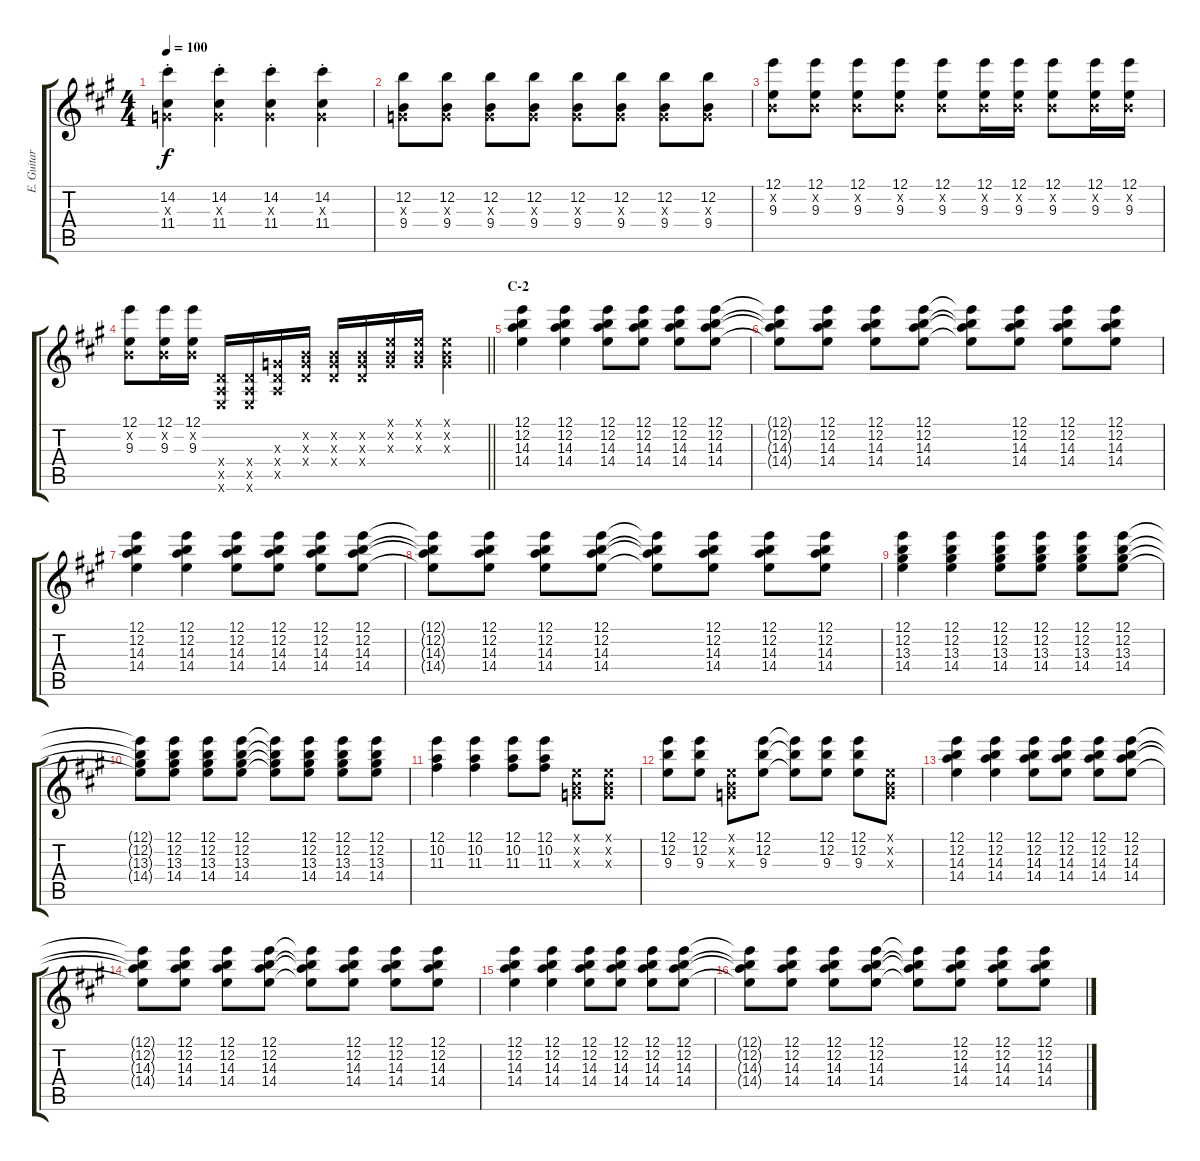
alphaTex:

\track ("E. Guitar I" "E. Guitar ") {instrument overdrivenguitar}
\staff {score tabs}
\tuning (E4 B3 G3 D3 A2 E2) {hide}
\ts (4 4)
\tempo 100
\clef g2
\ks a
(14.2{st} 0.3{x} 11.4{st}).4{dy f} (14.2{st} 0.3{x} 11.4{st}).4 (14.2{st} 0.3{x} 11.4{st}).4 (14.2{st} 0.3{x} 11.4{st}).4 |
(12.2 0.3{x} 9.4).8 (12.2 0.3{x} 9.4).8 (12.2 0.3{x} 9.4).8 (12.2 0.3{x} 9.4).8 (12.2 0.3{x} 9.4).8 (12.2 0.3{x} 9.4).8 (12.2 0.3{x} 9.4).8 (12.2 0.3{x} 9.4).8 |
(12.1 0.2{x} 9.3).8 (12.1 0.2{x} 9.3).8 (12.1 0.2{x} 9.3).8 (12.1 0.2{x} 9.3).8 (12.1 0.2{x} 9.3).8 (12.1 0.2{x} 9.3).16 (12.1 0.2{x} 9.3).16 (12.1 0.2{x} 9.3).8 (12.1 0.2{x} 9.3).16 (12.1 0.2{x} 9.3).16 |
\barLineRight lightlight
(12.1 0.2{x} 9.3).8 (12.1 0.2{x} 9.3).16 (12.1 0.2{x} 9.3).16 (0.4{x} 0.5{x} 0.6{x}).16 (0.4{x} 0.5{x} 0.6{x}).16 (0.3{x} 0.4{x} 0.5{x}).16 (0.2{x} 0.3{x} 0.4{x}).16 (0.2{x} 0.3{x} 0.4{x}).16 (0.2{x} 0.3{x} 0.4{x}).16 (0.1{x} 0.2{x} 0.3{x}).16 (0.1{x} 0.2{x} 0.3{x}).16 (0.1{x} 0.2{x} 0.3{x}).4 |
\section ("" "C-2")
(12.1 12.2 14.3 14.4).4 (12.1 12.2 14.3 14.4).4 (12.1 12.2 14.3 14.4).8 (12.1 12.2 14.3 14.4).8 (12.1 12.2 14.3 14.4).8 (12.1 12.2 14.3 14.4).8 |
(12.1{t} 12.2{t} 14.3{t} 14.4{t}).8 (12.1 12.2 14.3 14.4).8 (12.1 12.2 14.3 14.4).8 (12.1 12.2 14.3 14.4).8 (12.1{t} 12.2{t} 14.3{t} 14.4{t}).8 (12.1 12.2 14.3 14.4).8 (12.1 12.2 14.3 14.4).8 (12.1 12.2 14.3 14.4).8 |
(12.1 12.2 14.3 14.4).4 (12.1 12.2 14.3 14.4).4 (12.1 12.2 14.3 14.4).8 (12.1 12.2 14.3 14.4).8 (12.1 12.2 14.3 14.4).8 (12.1 12.2 14.3 14.4).8 |
(12.1{t} 12.2{t} 14.3{t} 14.4{t}).8 (12.1 12.2 14.3 14.4).8 (12.1 12.2 14.3 14.4).8 (12.1 12.2 14.3 14.4).8 (12.1{t} 12.2{t} 14.3{t} 14.4{t}).8 (12.1 12.2 14.3 14.4).8 (12.1 12.2 14.3 14.4).8 (12.1 12.2 14.3 14.4).8 |
(12.1 12.2 13.3 14.4).4 (12.1 12.2 13.3 14.4).4 (12.1 12.2 13.3 14.4).8 (12.1 12.2 13.3 14.4).8 (12.1 12.2 13.3 14.4).8 (12.1 12.2 13.3 14.4).8 |
(12.1{t} 12.2{t} 13.3{t} 14.4{t}).8 (12.1 12.2 13.3 14.4).8 (12.1 12.2 13.3 14.4).8 (12.1 12.2 13.3 14.4).8 (12.1{t} 12.2{t} 13.3{t} 14.4{t}).8 (12.1 12.2 13.3 14.4).8 (12.1 12.2 13.3 14.4).8 (12.1 12.2 13.3 14.4).8 |
(12.1 10.2 11.3).4 (12.1 10.2 11.3).4 (12.1 10.2 11.3).8 (12.1 10.2 11.3).8 (0.1{x} 0.2{x} 0.3{x}).8 (0.1{x} 0.2{x} 0.3{x}).8 |
(12.1 12.2 9.3).8 (12.1 12.2 9.3).8 (0.1{x} 0.2{x} 0.3{x}).8 (12.1 12.2 9.3).8 (12.1{t} 12.2{t} 9.3{t}).8 (12.1 12.2 9.3).8 (12.1 12.2 9.3).8 (0.1{x} 0.2{x} 0.3{x}).8 |
(12.1 12.2 14.3 14.4).4 (12.1 12.2 14.3 14.4).4 (12.1 12.2 14.3 14.4).8 (12.1 12.2 14.3 14.4).8 (12.1 12.2 14.3 14.4).8 (12.1 12.2 14.3 14.4).8 |
(12.1{t} 12.2{t} 14.3{t} 14.4{t}).8 (12.1 12.2 14.3 14.4).8 (12.1 12.2 14.3 14.4).8 (12.1 12.2 14.3 14.4).8 (12.1{t} 12.2{t} 14.3{t} 14.4{t}).8 (12.1 12.2 14.3 14.4).8 (12.1 12.2 14.3 14.4).8 (12.1 12.2 14.3 14.4).8 |
(12.1 12.2 14.3 14.4).4 (12.1 12.2 14.3 14.4).4 (12.1 12.2 14.3 14.4).8 (12.1 12.2 14.3 14.4).8 (12.1 12.2 14.3 14.4).8 (12.1 12.2 14.3 14.4).8 |
(12.1{t} 12.2{t} 14.3{t} 14.4{t}).8 (12.1 12.2 14.3 14.4).8 (12.1 12.2 14.3 14.4).8 (12.1 12.2 14.3 14.4).8 (12.1{t} 12.2{t} 14.3{t} 14.4{t}).8 (12.1 12.2 14.3 14.4).8 (12.1 12.2 14.3 14.4).8 (12.1 12.2 14.3 14.4).8
